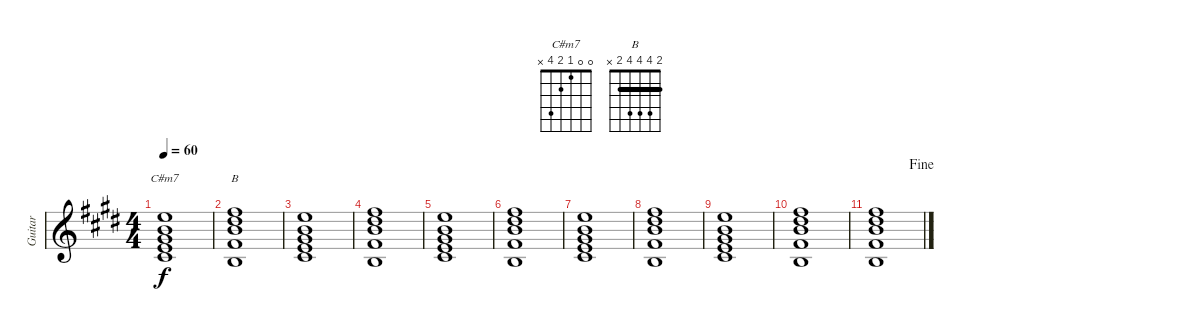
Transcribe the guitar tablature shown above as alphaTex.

\track ("Guitar" "Guitar") {instrument electricguitarjazz}
\staff {score}
\tuning (E4 B3 G3 D3 A2 E2) {hide}
\chord ("C#m7" 0 0 1 2 4 x)
\chord ("B" 2 4 4 4 2 x) {barre 2}
\ts (4 4)
\tempo 60
\clef g2
\ks e
(0.1 0.2 1.3 2.4 4.5).1{ch "C#m7" dy f} |
(2.1 4.2 4.3 4.4 2.5).1{ch "B"} |
(0.1 0.2 1.3 2.4 4.5).1 |
(2.1 4.2 4.3 4.4 2.5).1 |
(0.1 0.2 1.3 2.4 4.5).1 |
(2.1 4.2 4.3 4.4 2.5).1 |
(0.1 0.2 1.3 2.4 4.5).1 |
(2.1 4.2 4.3 4.4 2.5).1 |
(0.1 0.2 1.3 2.4 4.5).1 |
(2.1 4.2 4.3 4.4 2.5).1 |
\jump fine
(2.1 4.2 4.3 4.4 2.5).1
